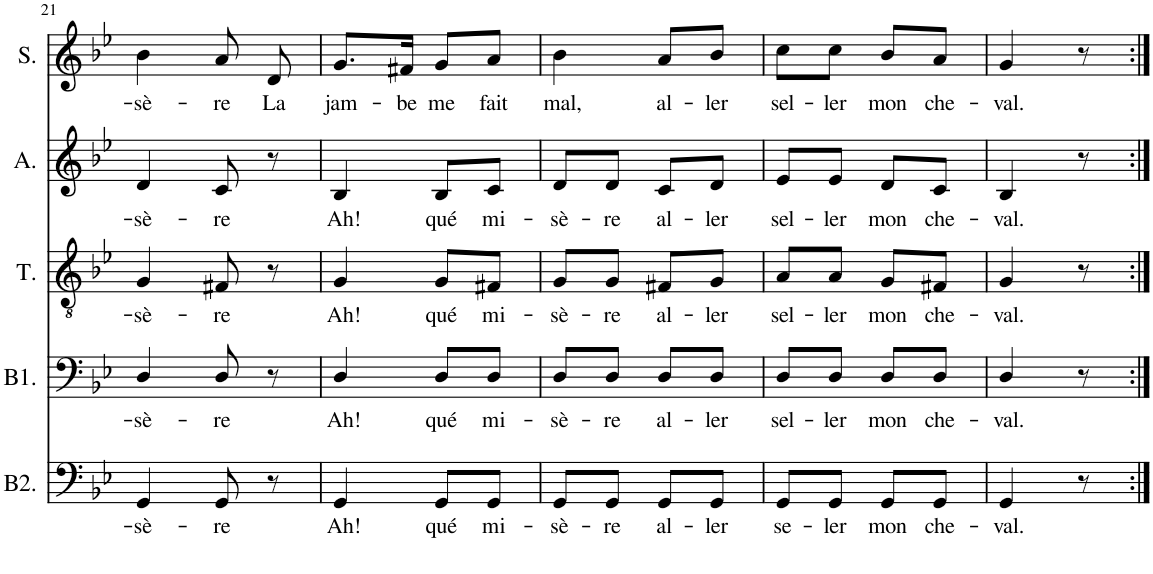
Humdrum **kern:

**kern	**text	**kern	**text	**kern	**text	**kern	**text	**kern	**text
*part5	*part5	*part4	*part4	*part3	*part3	*part2	*part2	*part1	*part1
*staff5	*staff5	*staff4	*staff4	*staff3	*staff3	*staff2	*staff2	*staff1	*staff1
*I"B2.	*	*I"B1.	*	*I"T.	*	*I"A.	*	*I"S.	*
*I'B2.	*	*I'B1.	*	*I'T.	*	*I'A.	*	*I'S.	*
!!LO:PB:g=z
*clefF4	*	*clefF4	*	*clefGv2	*	*clefG2	*	*clefG2	*
*k[b-e-]	*	*k[b-e-]	*	*k[b-e-]	*	*k[b-e-]	*	*k[b-e-]	*
*M2/4	*	*M2/4	*	*M2/4	*	*M2/4	*	*M2/4	*
=21	=21	=21	=21	=21	=21	=21	=21	=21	=21
!	!LO:LY:b	!	!LO:LY:b	!	!LO:LY:b	!	!LO:LY:b	!	!LO:LY:b
4GG/	-sè-	4D/	-sè-	4G/	-sè-	4d/	-sè-	4b-\	-sè-
!	!LO:LY:b	!	!LO:LY:b	!	!LO:LY:b	!	!LO:LY:b	!	!LO:LY:b
8GG/	-re	8D/	-re	8F#X/	-re	8c/	-re	8a/	-re
!	!	!	!	!	!	!	!	!	!LO:LY:b
8r	.	8r	.	8r	.	8r	.	8d/	La
=22	=22	=22	=22	=22	=22	=22	=22	=22	=22
!	!LO:LY:b	!	!LO:LY:b	!	!LO:LY:b	!	!LO:LY:b	!	!LO:LY:b
4GG/	Ah!	4D/	Ah!	4G/	Ah!	4B-/	Ah!	8.g/L	jam-
!	!	!	!	!	!	!	!	!	!LO:LY:b
.	.	.	.	.	.	.	.	16f#X/Jk	-be
!	!LO:LY:b	!	!LO:LY:b	!	!LO:LY:b	!	!LO:LY:b	!	!LO:LY:b
8GG/L	qué	8D/L	qué	8G/L	qué	8B-/L	qué	8g/L	me
!	!LO:LY:b	!	!LO:LY:b	!	!LO:LY:b	!	!LO:LY:b	!	!LO:LY:b
8GG/J	mi-	8D/J	mi-	8F#X/J	mi-	8c/J	mi-	8a/J	fait
=23	=23	=23	=23	=23	=23	=23	=23	=23	=23
!	!LO:LY:b	!	!LO:LY:b	!	!LO:LY:b	!	!LO:LY:b	!	!LO:LY:b
8GG/L	-sè-	8D/L	-sè-	8G/L	-sè-	8d/L	-sè-	4b-\	mal,
!	!LO:LY:b	!	!LO:LY:b	!	!LO:LY:b	!	!LO:LY:b	!	!
8GG/J	-re	8D/J	-re	8G/J	-re	8d/J	-re	.	.
!	!LO:LY:b	!	!LO:LY:b	!	!LO:LY:b	!	!LO:LY:b	!	!LO:LY:b
8GG/L	al-	8D/L	al-	8F#X/L	al-	8c/L	al-	8a/L	al-
!	!LO:LY:b	!	!LO:LY:b	!	!LO:LY:b	!	!LO:LY:b	!	!LO:LY:b
8GG/J	-ler	8D/J	-ler	8G/J	-ler	8d/J	-ler	8b-/J	-ler
=24	=24	=24	=24	=24	=24	=24	=24	=24	=24
!	!LO:LY:b	!	!LO:LY:b	!	!LO:LY:b	!	!LO:LY:b	!	!LO:LY:b
8GG/L	se-	8D/L	sel-	8A/L	sel-	8e-/L	sel-	8cc\L	sel-
!	!LO:LY:b	!	!LO:LY:b	!	!LO:LY:b	!	!LO:LY:b	!	!LO:LY:b
8GG/J	-ler	8D/J	-ler	8A/J	-ler	8e-/J	-ler	8cc\J	-ler
!	!LO:LY:b	!	!LO:LY:b	!	!LO:LY:b	!	!LO:LY:b	!	!LO:LY:b
8GG/L	mon	8D/L	mon	8G/L	mon	8d/L	mon	8b-/L	mon
!	!LO:LY:b	!	!LO:LY:b	!	!LO:LY:b	!	!LO:LY:b	!	!LO:LY:b
8GG/J	che-	8D/J	che-	8F#X/J	che-	8c/J	che-	8a/J	che-
=25	=25	=25	=25	=25	=25	=25	=25	=25	=25
!	!LO:LY:b	!	!LO:LY:b	!	!LO:LY:b	!	!LO:LY:b	!	!LO:LY:b
4GG/	-val.	4D/	-val.	4G/	-val.	4B-/	-val.	4g/	-val.
8r	.	8r	.	8r	.	8r	.	8r	.
=:|!	=:|!	=:|!	=:|!	=:|!	=:|!	=:|!	=:|!	=:|!	=:|!
*-	*-	*-	*-	*-	*-	*-	*-	*-	*-
